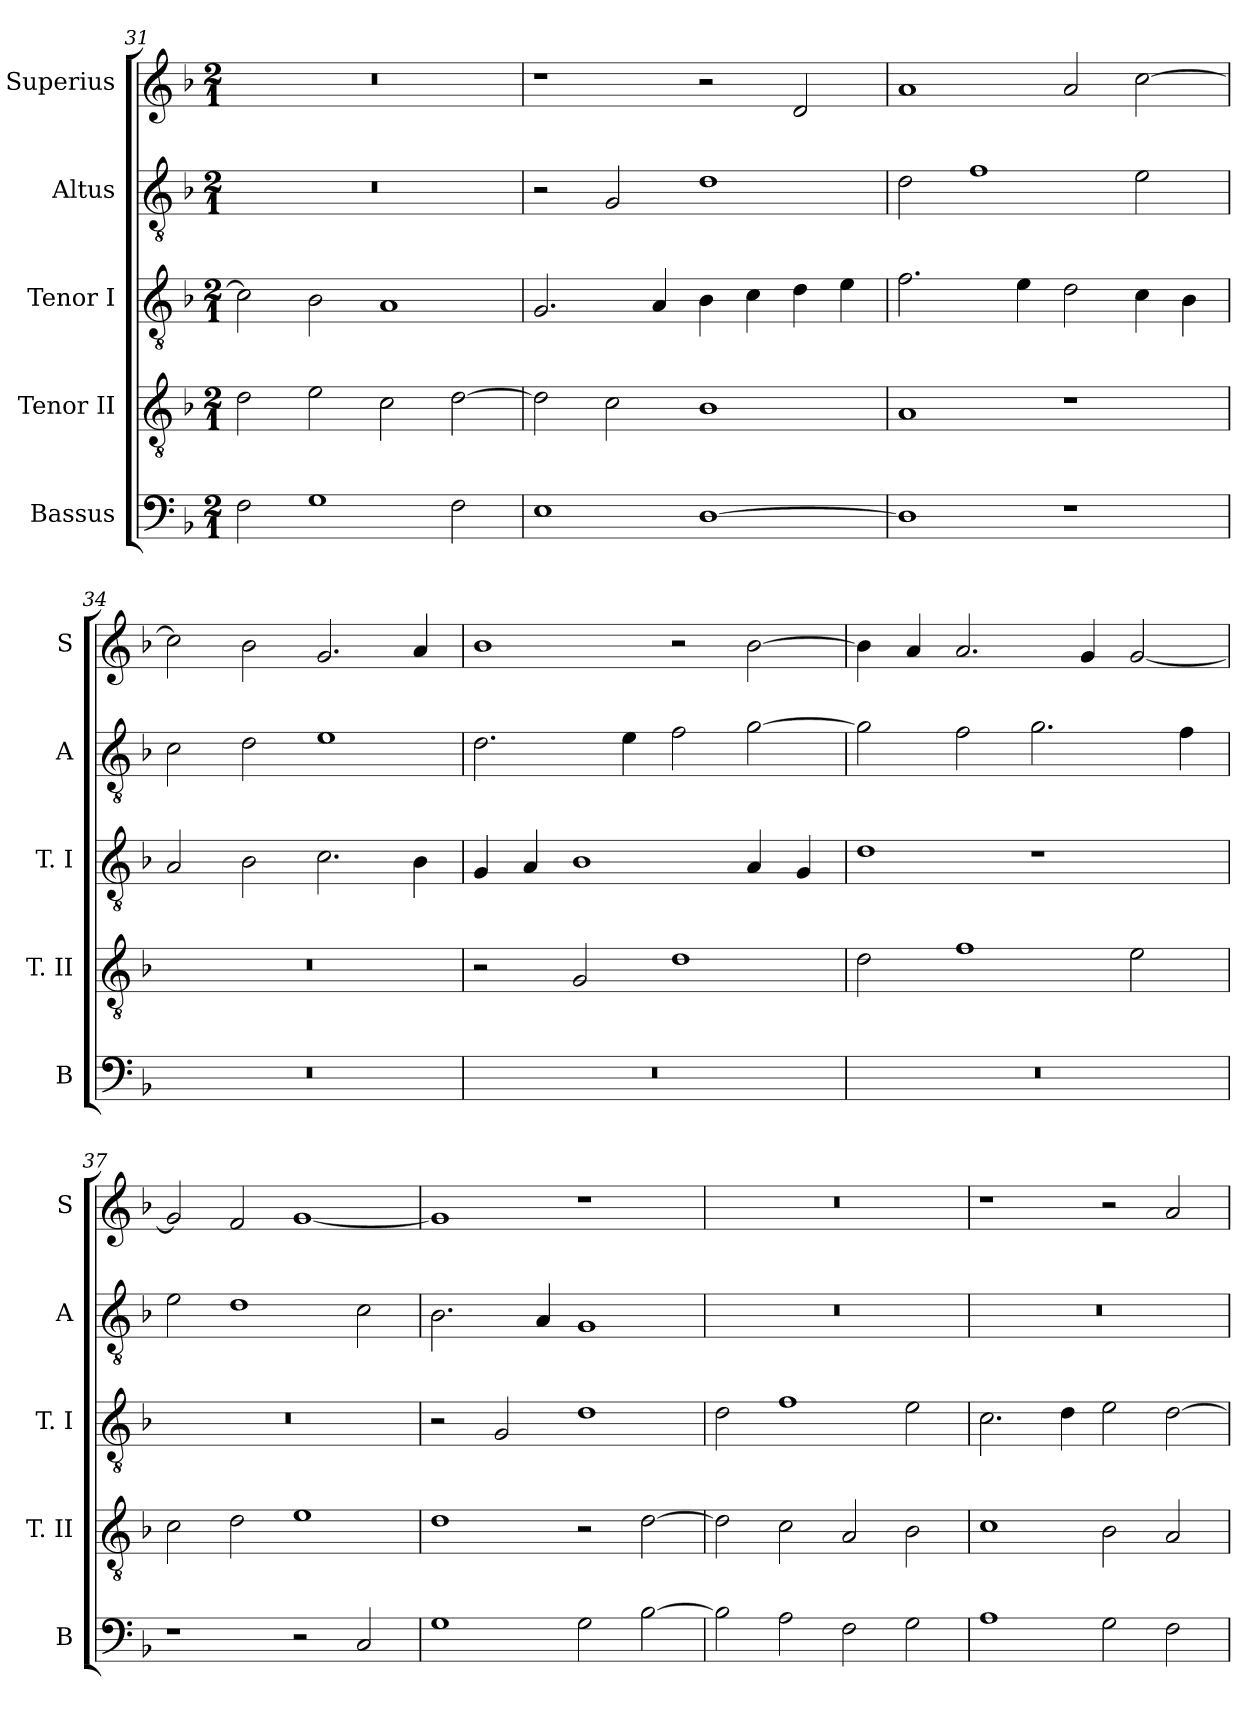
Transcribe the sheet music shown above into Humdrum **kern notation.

**kern	**kern	**kern	**kern	**kern
*part5	*part4	*part3	*part2	*part1
*staff5	*staff4	*staff3	*staff2	*staff1
*I"Bassus	*I"Tenor II	*I"Tenor I	*I"Altus	*I"Superius
*I'B	*I'T. II	*I'T. I	*I'A	*I'S
*clefF4	*clefGv2	*clefGv2	*clefGv2	*clefG2
*k[b-]	*k[b-]	*k[b-]	*k[b-]	*k[b-]
*F:	*F:	*F:	*F:	*F:
*M2/1	*M2/1	*M2/1	*M2/1	*M2/1
=31	=31	=31	=31	=31
2F	2d	2c]	0r	0r
1G	2e	2B-	.	.
.	2c	1A	.	.
2F	[2d	.	.	.
=32	=32	=32	=32	=32
1E	2d]	2.G	2r	1r
.	2c	.	2G	.
.	.	4A	.	.
[1D	1B-	4B-	1d	2r
.	.	4c	.	.
.	.	4d	.	2d
.	.	4e	.	.
=33	=33	=33	=33	=33
1D]	1A	2.f	2d	1a
.	.	.	1f	.
.	.	4e	.	.
1r	1r	2d	.	2a
.	.	4c	2e	[2cc
.	.	4B-	.	.
=34	=34	=34	=34	=34
0r	0r	2A	2c	2cc]
.	.	2B-	2d	2b-
.	.	2.c	1e	2.g
.	.	4B-	.	4a
=35	=35	=35	=35	=35
0r	2r	4G	2.d	1b-
.	.	4A	.	.
.	2G	1B-	.	.
.	.	.	4e	.
.	1d	.	2f	2r
.	.	4A	[2g	[2b-
.	.	4G	.	.
=36	=36	=36	=36	=36
0r	2d	1d	2g]	4b-]
.	.	.	.	4a
.	1f	.	2f	2.a
.	.	1r	2.g	.
.	.	.	.	4g
.	2e	.	.	[2g
.	.	.	4f	.
=37	=37	=37	=37	=37
1r	2c	0r	2e	2g]
.	2d	.	1d	2f
2r	1e	.	.	[1g
2C	.	.	2c	.
=38	=38	=38	=38	=38
1G	1d	2r	2.B-	1g]
.	.	2G	.	.
.	.	.	4A	.
2G	2r	1d	1G	1r
[2B-	[2d	.	.	.
=39	=39	=39	=39	=39
2B-]	2d]	2d	0r	0r
2A	2c	1f	.	.
2F	2A	.	.	.
2G	2B-	2e	.	.
=40	=40	=40	=40	=40
1A	1c	2.c	0r	1r
.	.	4d	.	.
2G	2B-	2e	.	2r
2F	2A	[2d	.	2a
=	=	=	=	=
*-	*-	*-	*-	*-
